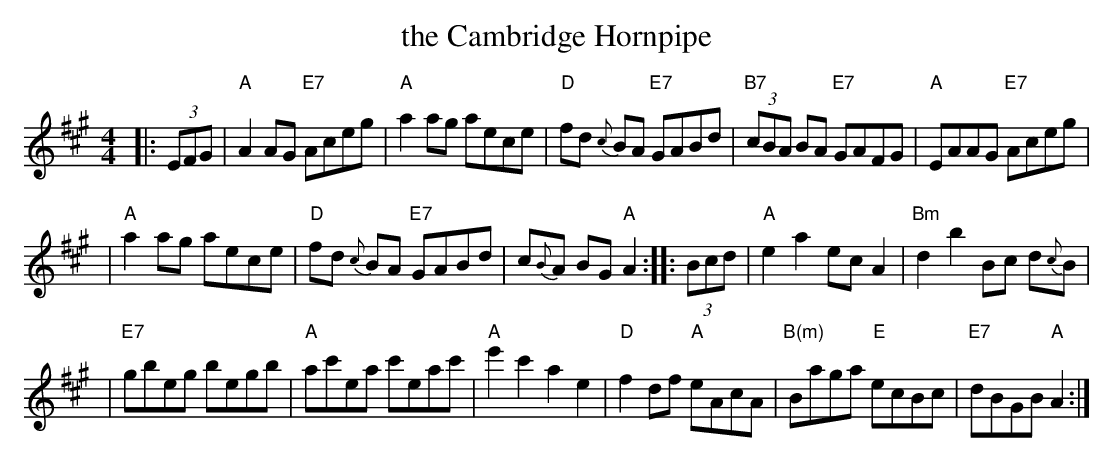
X:1
T: the Cambridge Hornpipe
L: 1/8
M: 4/4
K: A
|: (3EFG | "A"A2AG "E7"Aceg | "A"a2 ag aece | "D"fd {c}BA "E7"GABd | "B7"(3cBA BA "E7"GAFG | "A"EAAG "E7"Aceg |
| "A"a2 ag aece | "D"fd {c}BA "E7"GABd | c{B}A BG "A"A2 :: (3Bcd | "A"e2 a2 ec A2 | "Bm"d2 b2 Bc d{c}B |
| "E7"gbeg begb | "A"ac'ea c'eac' | "A"e'2 c'2 a2 e2 | "D"f2 df "A"eAcA | "B(m)"Baga "E"ecBc | "E7"dBGB "A"A2 :|
